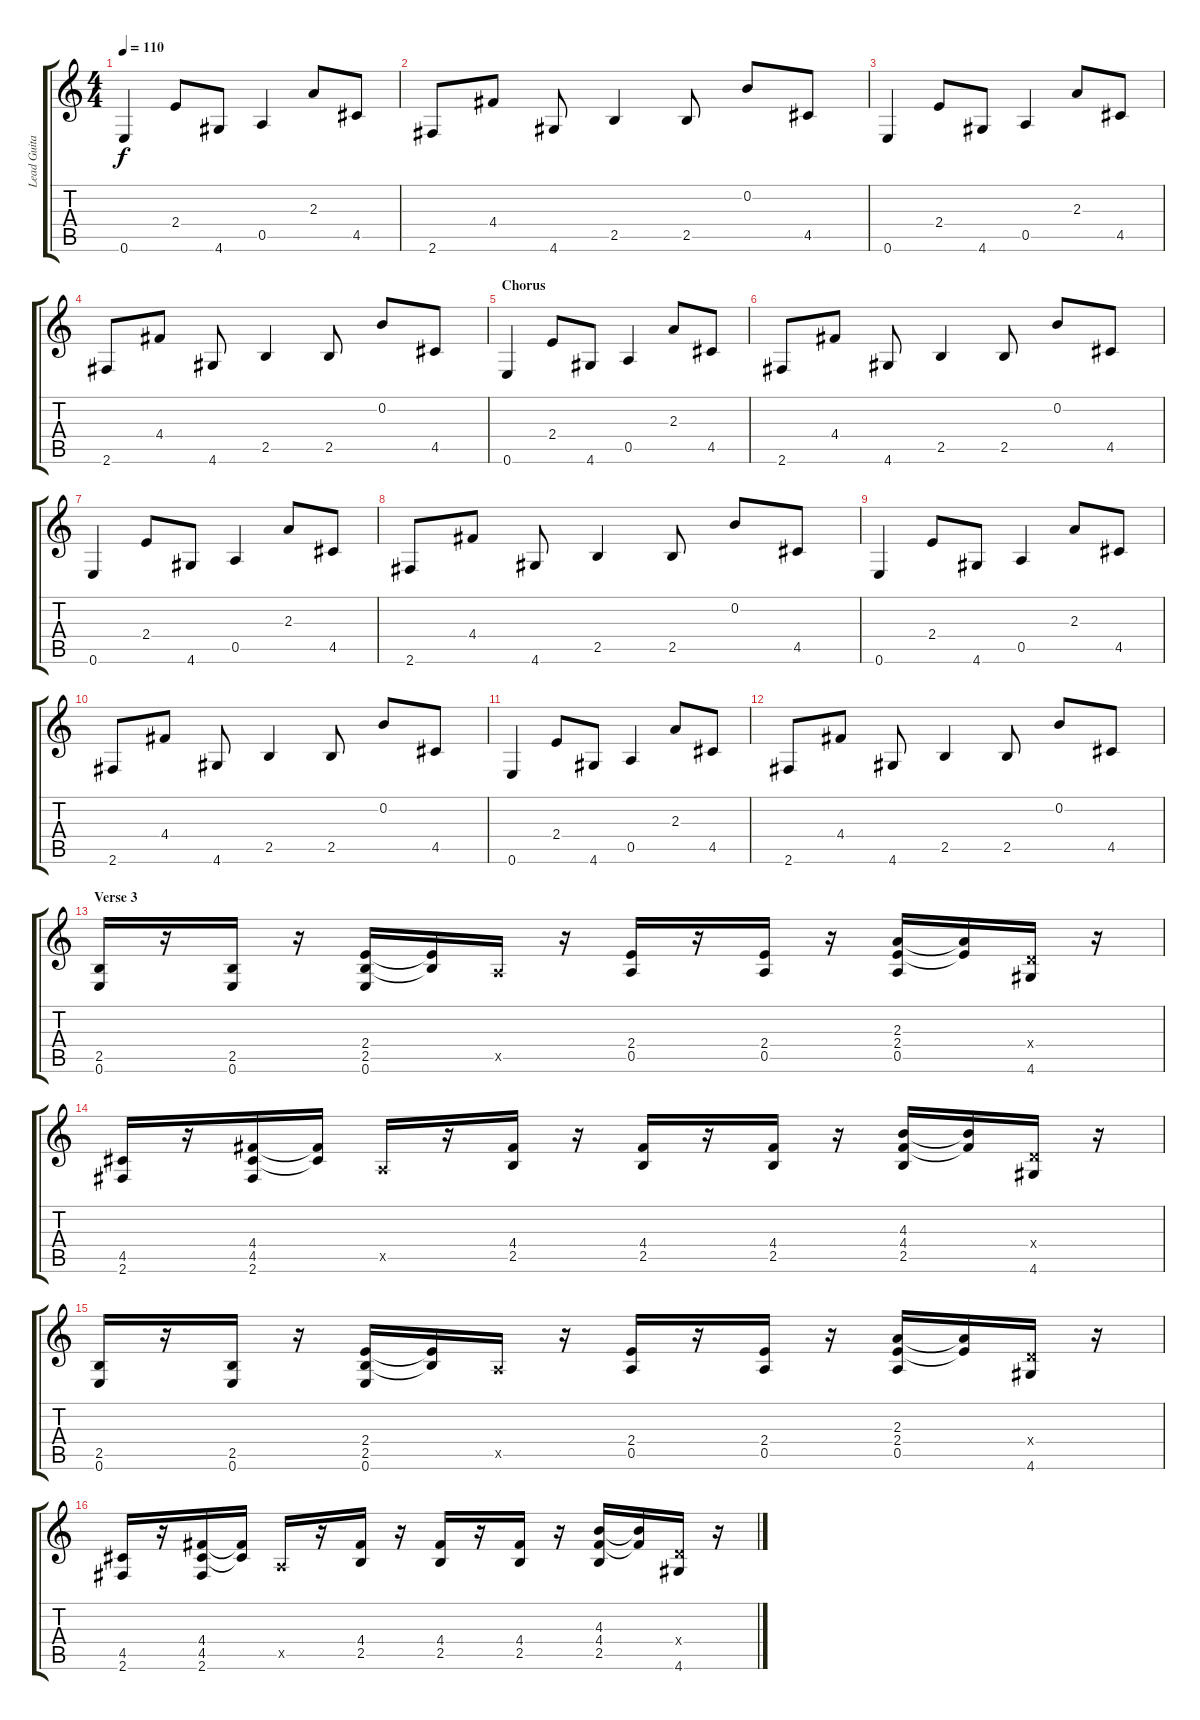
\track ("Lead Guitar" "Lead Guita") {instrument electricguitarmuted}
\staff {score tabs}
\tuning (E4 B3 G3 D3 A2 E2) {hide}
\ts (4 4)
\tempo 110
\clef g2
\ks c
0.6.4{dy f} 2.4.8 4.6.8 0.5.4 2.3.8 4.5.8 |
2.6.8 4.4.8 4.6.8 2.5.4 2.5.8 0.2.8 4.5.8 |
0.6.4 2.4.8 4.6.8 0.5.4 2.3.8 4.5.8 |
2.6.8 4.4.8 4.6.8 2.5.4 2.5.8 0.2.8 4.5.8 |
\section ("" "Chorus")
0.6.4 2.4.8 4.6.8 0.5.4 2.3.8 4.5.8 |
2.6.8 4.4.8 4.6.8 2.5.4 2.5.8 0.2.8 4.5.8 |
0.6.4 2.4.8 4.6.8 0.5.4 2.3.8 4.5.8 |
2.6.8 4.4.8 4.6.8 2.5.4 2.5.8 0.2.8 4.5.8 |
0.6.4 2.4.8 4.6.8 0.5.4 2.3.8 4.5.8 |
2.6.8 4.4.8 4.6.8 2.5.4 2.5.8 0.2.8 4.5.8 |
0.6.4 2.4.8 4.6.8 0.5.4 2.3.8 4.5.8 |
2.6.8 4.4.8 4.6.8 2.5.4 2.5.8 0.2.8 4.5.8 |
\section ("" "Verse 3")
(2.5 0.6).16 r.16 (2.5 0.6).16 r.16 (2.4 2.5 0.6).16 (2.4{t} 2.5{t}).16 0.5{x}.16 r.16 (2.4 0.5).16 r.16 (2.4 0.5).16 r.16 (2.3 2.4 0.5).16 (2.3{t} 2.4{t}).16 (0.4{x} 4.6).16 r.16 |
(4.5 2.6).16 r.16 (4.4 4.5 2.6).16 (4.4{t} 4.5{t}).16 0.5{x}.16 r.16 (4.4 2.5).16 r.16 (4.4 2.5).16 r.16 (4.4 2.5).16 r.16 (4.3 4.4 2.5).16 (4.3{t} 4.4{t}).16 (0.4{x} 4.6).16 r.16 |
(2.5 0.6).16 r.16 (2.5 0.6).16 r.16 (2.4 2.5 0.6).16 (2.4{t} 2.5{t}).16 0.5{x}.16 r.16 (2.4 0.5).16 r.16 (2.4 0.5).16 r.16 (2.3 2.4 0.5).16 (2.3{t} 2.4{t}).16 (0.4{x} 4.6).16 r.16 |
(4.5 2.6).16 r.16 (4.4 4.5 2.6).16 (4.4{t} 4.5{t}).16 0.5{x}.16 r.16 (4.4 2.5).16 r.16 (4.4 2.5).16 r.16 (4.4 2.5).16 r.16 (4.3 4.4 2.5).16 (4.3{t} 4.4{t}).16 (0.4{x} 4.6).16 r.16
